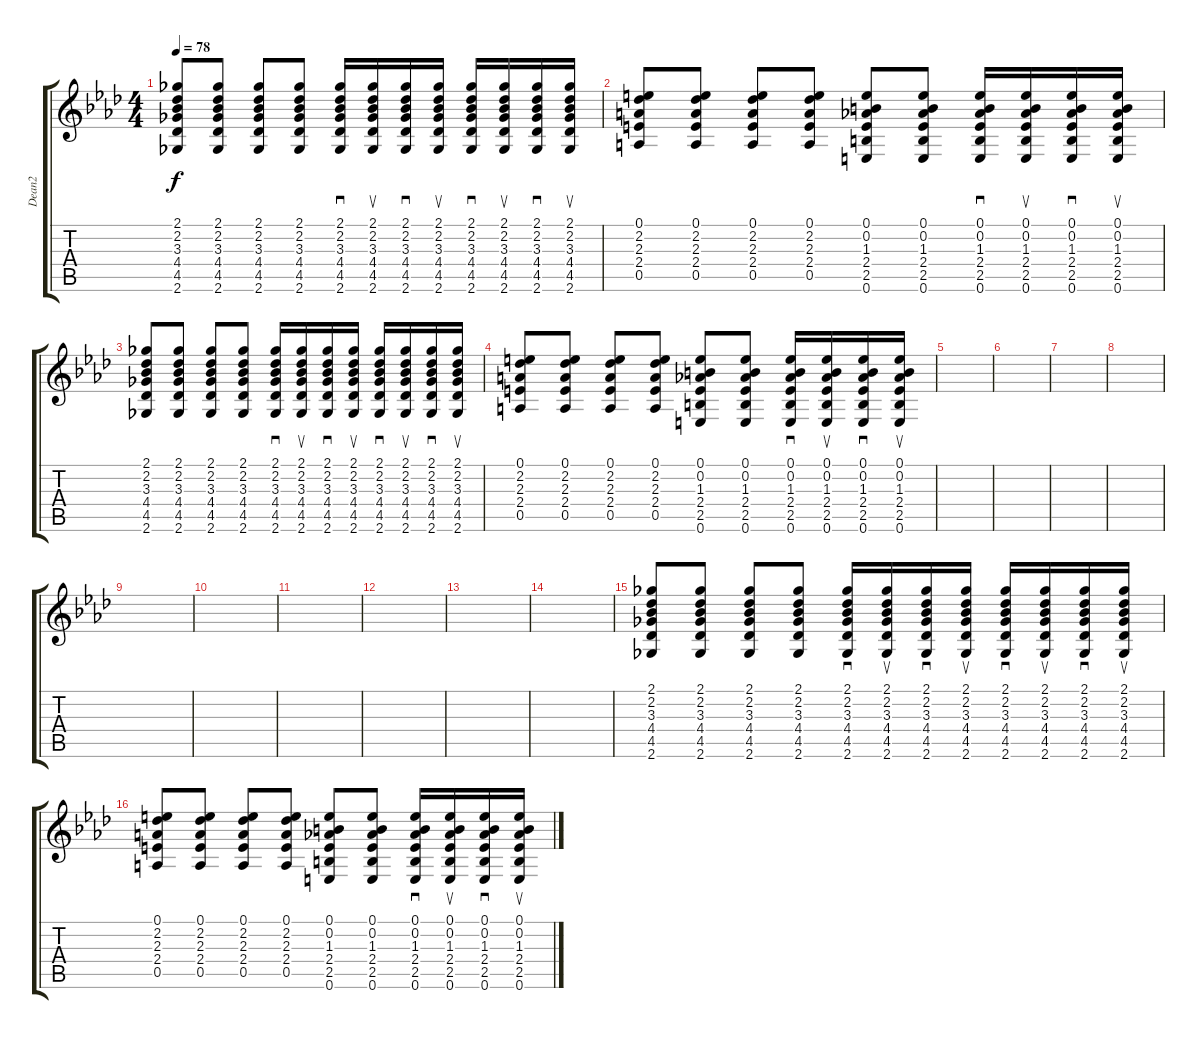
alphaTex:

\track ("Dean2" "Dean2") {instrument distortionguitar}
\staff {score tabs}
\tuning (E4 B3 G3 D3 A2 E2) {hide}
\ts (4 4)
\tempo 78
\clef g2
\ks fminor
(2.1 2.2 3.3 4.4 4.5 2.6).8{dy f} (2.1 2.2 3.3 4.4 4.5 2.6).8 (2.1 2.2 3.3 4.4 4.5 2.6).8 (2.1 2.2 3.3 4.4 4.5 2.6).8 (2.1 2.2 3.3 4.4 4.5 2.6).16{sd} (2.1 2.2 3.3 4.4 4.5 2.6).16{su} (2.1 2.2 3.3 4.4 4.5 2.6).16{sd} (2.1 2.2 3.3 4.4 4.5 2.6).16{su} (2.1 2.2 3.3 4.4 4.5 2.6).16{sd} (2.1 2.2 3.3 4.4 4.5 2.6).16{su} (2.1 2.2 3.3 4.4 4.5 2.6).16{sd} (2.1 2.2 3.3 4.4 4.5 2.6).16{su} |
(0.1 2.2 2.3 2.4 0.5).8 (0.1 2.2 2.3 2.4 0.5).8 (0.1 2.2 2.3 2.4 0.5).8 (0.1 2.2 2.3 2.4 0.5).8 (0.1 0.2 1.3 2.4 2.5 0.6).8 (0.1 0.2 1.3 2.4 2.5 0.6).8 (0.1 0.2 1.3 2.4 2.5 0.6).16{sd} (0.1 0.2 1.3 2.4 2.5 0.6).16{su} (0.1 0.2 1.3 2.4 2.5 0.6).16{sd} (0.1 0.2 1.3 2.4 2.5 0.6).16{su} |
(2.1 2.2 3.3 4.4 4.5 2.6).8 (2.1 2.2 3.3 4.4 4.5 2.6).8 (2.1 2.2 3.3 4.4 4.5 2.6).8 (2.1 2.2 3.3 4.4 4.5 2.6).8 (2.1 2.2 3.3 4.4 4.5 2.6).16{sd} (2.1 2.2 3.3 4.4 4.5 2.6).16{su} (2.1 2.2 3.3 4.4 4.5 2.6).16{sd} (2.1 2.2 3.3 4.4 4.5 2.6).16{su} (2.1 2.2 3.3 4.4 4.5 2.6).16{sd} (2.1 2.2 3.3 4.4 4.5 2.6).16{su} (2.1 2.2 3.3 4.4 4.5 2.6).16{sd} (2.1 2.2 3.3 4.4 4.5 2.6).16{su} |
(0.1 2.2 2.3 2.4 0.5).8 (0.1 2.2 2.3 2.4 0.5).8 (0.1 2.2 2.3 2.4 0.5).8 (0.1 2.2 2.3 2.4 0.5).8 (0.1 0.2 1.3 2.4 2.5 0.6).8 (0.1 0.2 1.3 2.4 2.5 0.6).8 (0.1 0.2 1.3 2.4 2.5 0.6).16{sd} (0.1 0.2 1.3 2.4 2.5 0.6).16{su} (0.1 0.2 1.3 2.4 2.5 0.6).16{sd} (0.1 0.2 1.3 2.4 2.5 0.6).16{su} |
|
|
|
|
|
|
|
|
|
|
(2.1 2.2 3.3 4.4 4.5 2.6).8 (2.1 2.2 3.3 4.4 4.5 2.6).8 (2.1 2.2 3.3 4.4 4.5 2.6).8 (2.1 2.2 3.3 4.4 4.5 2.6).8 (2.1 2.2 3.3 4.4 4.5 2.6).16{sd} (2.1 2.2 3.3 4.4 4.5 2.6).16{su} (2.1 2.2 3.3 4.4 4.5 2.6).16{sd} (2.1 2.2 3.3 4.4 4.5 2.6).16{su} (2.1 2.2 3.3 4.4 4.5 2.6).16{sd} (2.1 2.2 3.3 4.4 4.5 2.6).16{su} (2.1 2.2 3.3 4.4 4.5 2.6).16{sd} (2.1 2.2 3.3 4.4 4.5 2.6).16{su} |
(0.1 2.2 2.3 2.4 0.5).8 (0.1 2.2 2.3 2.4 0.5).8 (0.1 2.2 2.3 2.4 0.5).8 (0.1 2.2 2.3 2.4 0.5).8 (0.1 0.2 1.3 2.4 2.5 0.6).8 (0.1 0.2 1.3 2.4 2.5 0.6).8 (0.1 0.2 1.3 2.4 2.5 0.6).16{sd} (0.1 0.2 1.3 2.4 2.5 0.6).16{su} (0.1 0.2 1.3 2.4 2.5 0.6).16{sd} (0.1 0.2 1.3 2.4 2.5 0.6).16{su}
